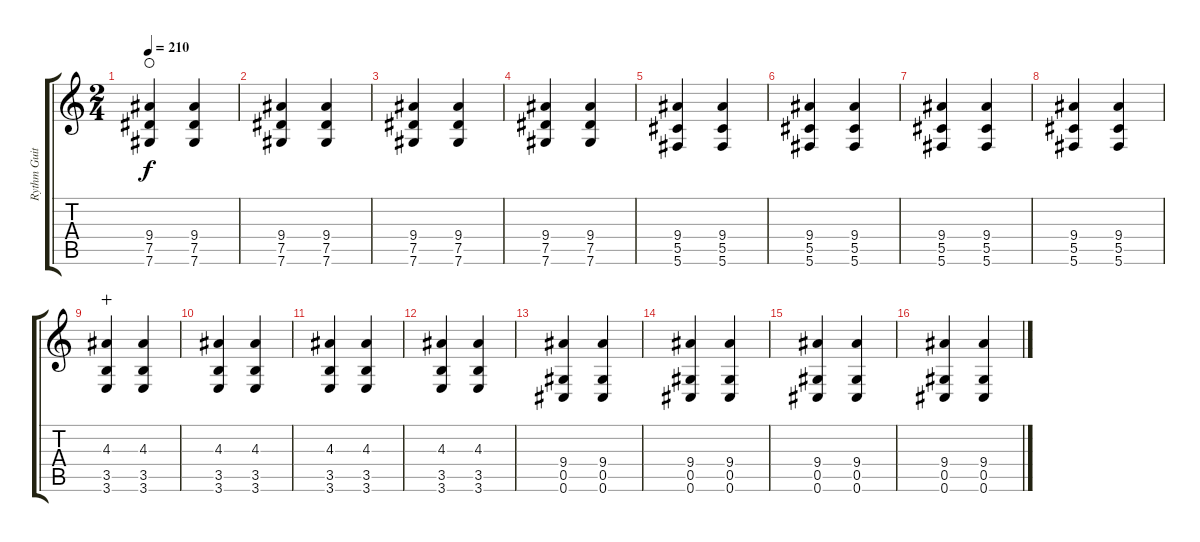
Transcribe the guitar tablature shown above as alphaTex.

\track ("Rythm Guitar" "Rythm Guit") {instrument distortionguitar}
\staff {score tabs}
\tuning (Eb4 Bb3 Gb3 Db3 Ab2 Db2) {hide}
\ts (2 4)
\tempo 210
\clef g2
\ks c
(9.4 7.5 7.6).4{dy f waho} (9.4 7.5 7.6).4 |
(9.4 7.5 7.6).4 (9.4 7.5 7.6).4 |
(9.4 7.5 7.6).4 (9.4 7.5 7.6).4 |
(9.4 7.5 7.6).4 (9.4 7.5 7.6).4 |
(9.4 5.5 5.6).4 (9.4 5.5 5.6).4 |
(9.4 5.5 5.6).4 (9.4 5.5 5.6).4 |
(9.4 5.5 5.6).4 (9.4 5.5 5.6).4 |
(9.4 5.5 5.6).4 (9.4 5.5 5.6).4 |
(4.3 3.5 3.6).4{wahc} (4.3 3.5 3.6).4 |
(4.3 3.5 3.6).4 (4.3 3.5 3.6).4 |
(4.3 3.5 3.6).4 (4.3 3.5 3.6).4 |
(4.3 3.5 3.6).4 (4.3 3.5 3.6).4 |
(9.4 0.5 0.6).4 (9.4 0.5 0.6).4 |
(9.4 0.5 0.6).4 (9.4 0.5 0.6).4 |
(9.4 0.5 0.6).4 (9.4 0.5 0.6).4 |
(9.4 0.5 0.6).4 (9.4 0.5 0.6).4
